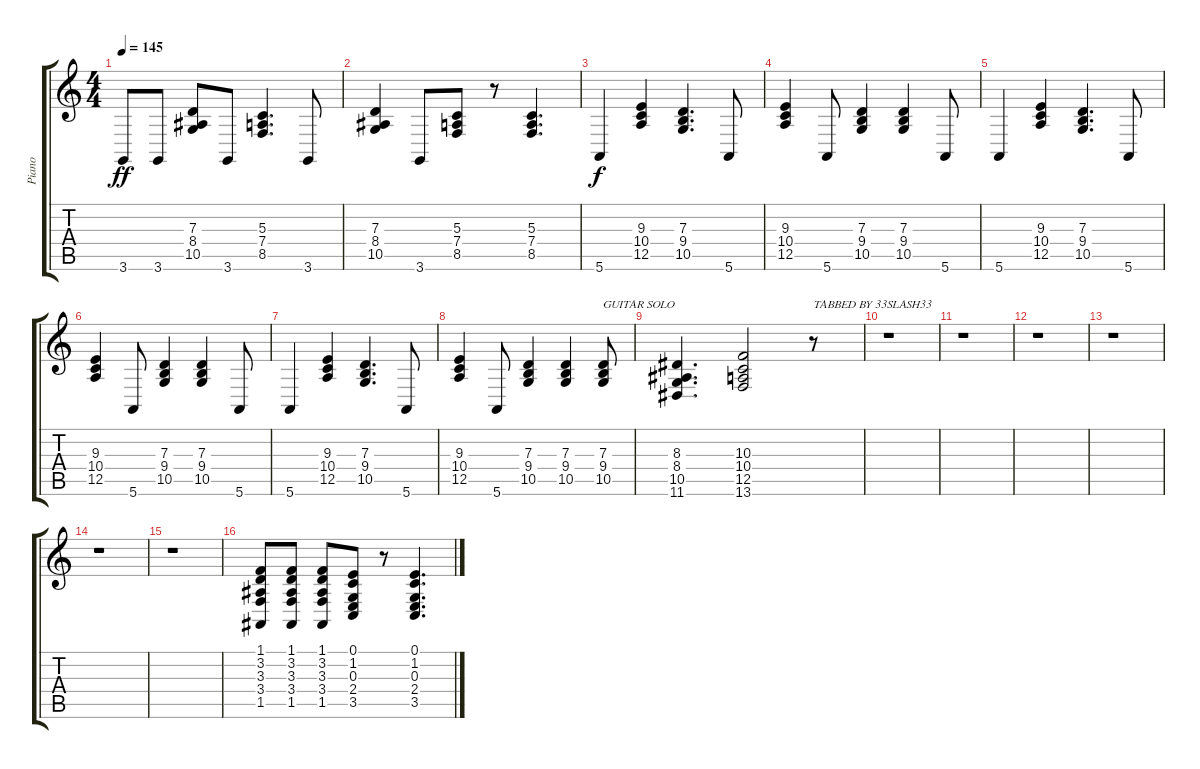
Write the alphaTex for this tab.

\track ("Piano" "Piano") {instrument acousticgrandpiano}
\staff {score tabs}
\tuning (E4 B3 G3 D3 A2 E2) {hide}
\ts (4 4)
\tempo 145
\clef g2
\ks c
3.6.8{dy ff} 3.6.8 (7.3 8.4 10.5).8 3.6.8 (5.3 7.4 8.5).4{d} 3.6.8 |
(7.3 8.4 10.5).4 3.6.8 (5.3 7.4 8.5).8 r.8 (5.3 7.4 8.5).4{d} |
5.6.4{dy f} (9.3 10.4 12.5).4 (7.3 9.4 10.5).4{d} 5.6.8 |
(9.3 10.4 12.5).4 5.6.8 (7.3 9.4 10.5).4 (7.3 9.4 10.5).4 5.6.8 |
5.6.4 (9.3 10.4 12.5).4 (7.3 9.4 10.5).4{d} 5.6.8 |
(9.3 10.4 12.5).4 5.6.8 (7.3 9.4 10.5).4 (7.3 9.4 10.5).4 5.6.8 |
5.6.4 (9.3 10.4 12.5).4 (7.3 9.4 10.5).4{d} 5.6.8 |
(9.3 10.4 12.5).4 5.6.8 (7.3 9.4 10.5).4 (7.3 9.4 10.5).4 (7.3 9.4 10.5).8{txt "GUITAR SOLO"} |
(8.3 8.4 10.5 11.6).4{d} (10.3 10.4 12.5 13.6).2 r.8{txt "TABBED BY 33SLASH33"} |
r.1 |
r.1 |
r.1 |
r.1 |
r.1 |
r.1 |
(1.1 3.2 3.3 3.4 1.5).8 (1.1 3.2 3.3 3.4 1.5).8 (1.1 3.2 3.3 3.4 1.5).8 (0.1 1.2 0.3 2.4 3.5).8 r.8 (0.1 1.2 0.3 2.4 3.5).4{d}
